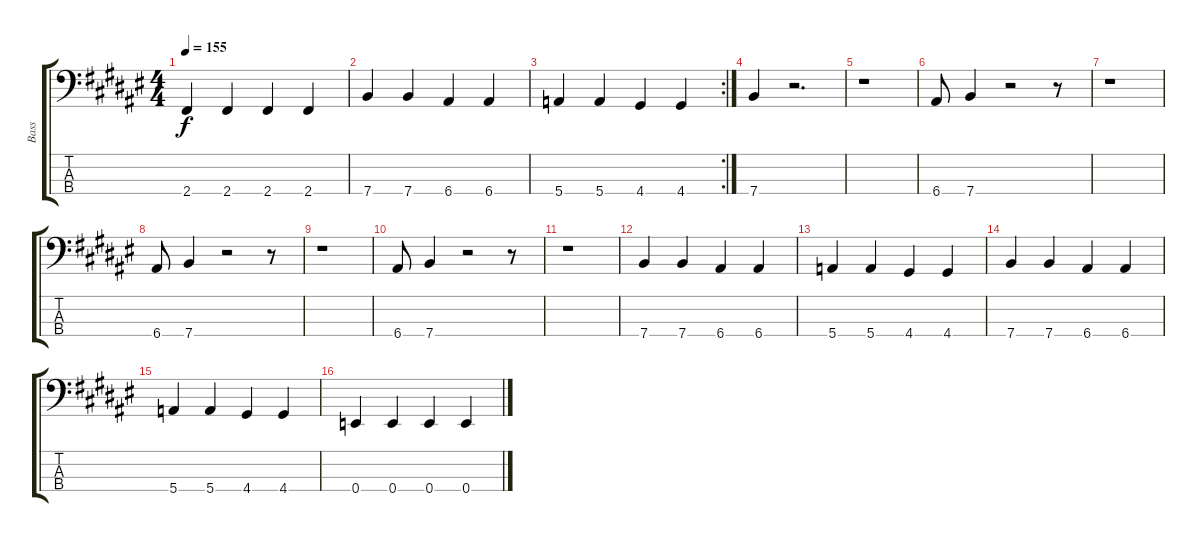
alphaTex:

\track ("Bass" "Bass") {instrument electricbassfinger}
\staff {score tabs}
\tuning (G2 D2 A1 E1) {hide}
\ts (4 4)
\tempo 155
\clef f4
\ks d#minor
2.4.4{dy f} 2.4.4 2.4.4 2.4.4 |
7.4.4 7.4.4 6.4.4 6.4.4 |
\rc 2
5.4.4 5.4.4 4.4.4 4.4.4 |
\ks f#
7.4.4 r.2{d} |
\ks d#minor
r.1 |
6.4.8 7.4.4 r.2 r.8 |
r.1 |
\ks f#
6.4.8 7.4.4 r.2 r.8 |
\ks d#minor
r.1 |
6.4.8 7.4.4 r.2 r.8 |
r.1 |
\ks f#
7.4.4 7.4.4 6.4.4 6.4.4 |
\ks d#minor
5.4.4 5.4.4 4.4.4 4.4.4 |
7.4.4 7.4.4 6.4.4 6.4.4 |
5.4.4 5.4.4 4.4.4 4.4.4 |
\ks f#
0.4.4 0.4.4 0.4.4 0.4.4
